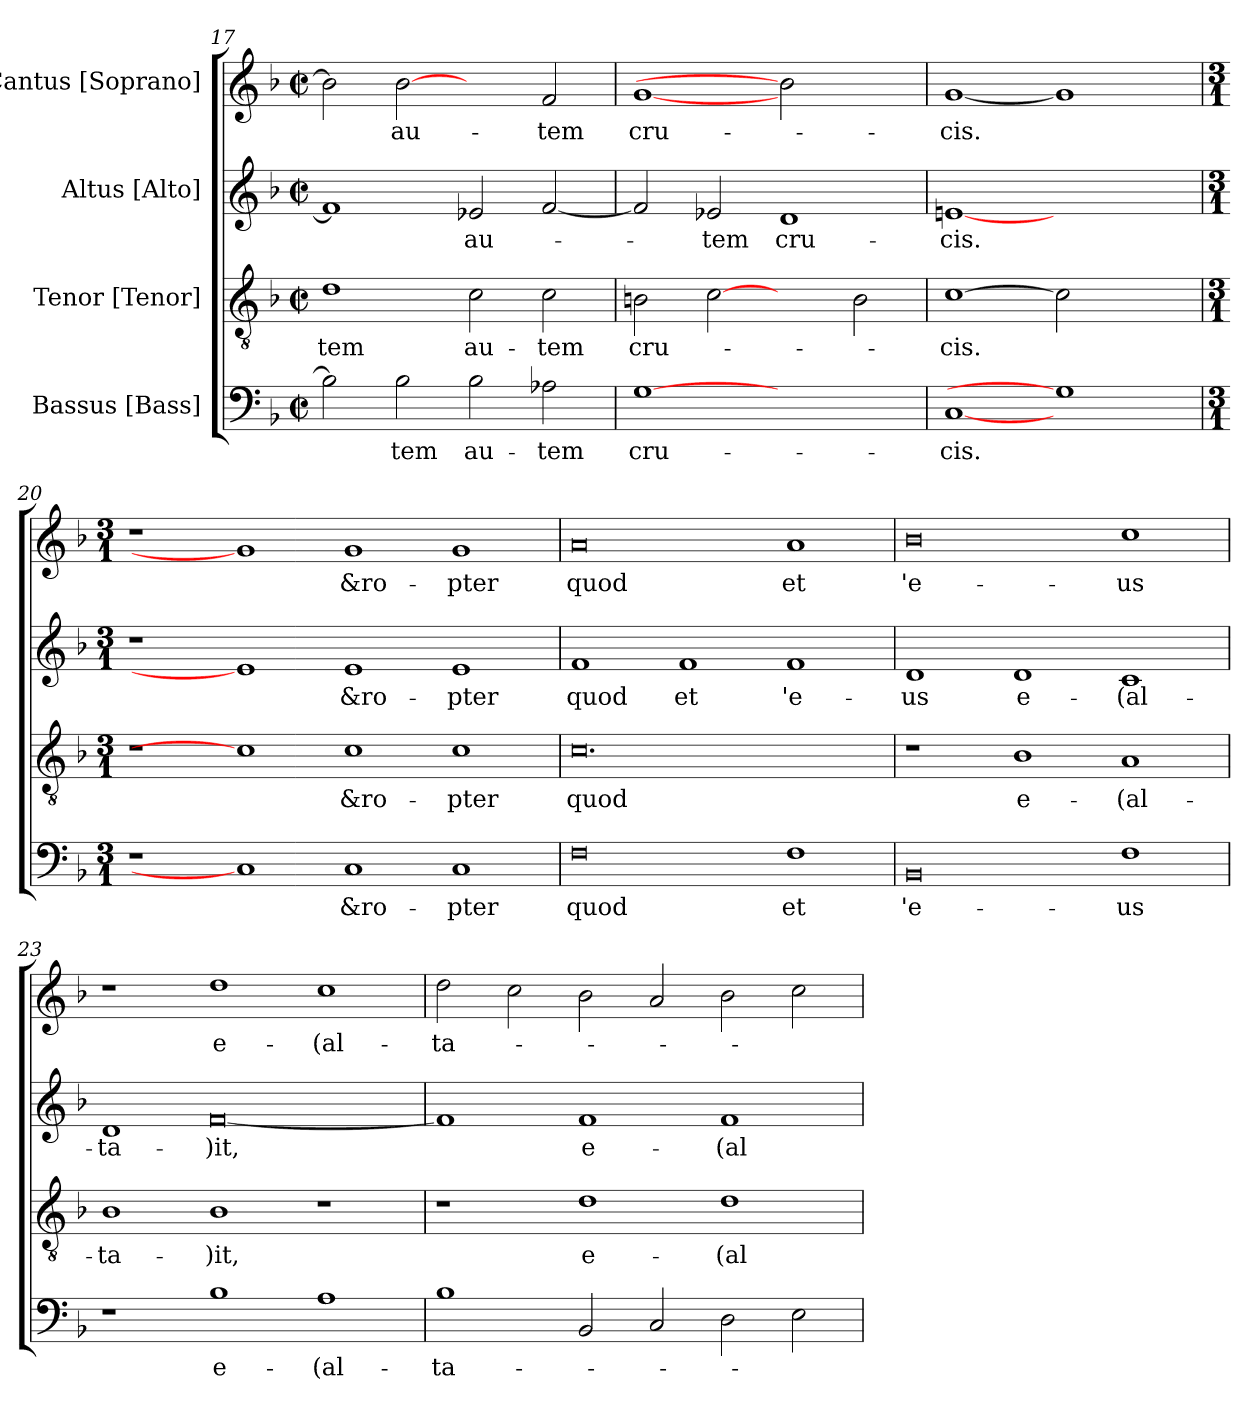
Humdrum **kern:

**kern	**text	**kern	**text	**kern	**text	**kern	**text
*part4	*part4	*part3	*part3	*part2	*part2	*part1	*part1
*staff4	*staff4	*staff3	*staff3	*staff2	*staff2	*staff1	*staff1
*I"Bassus [Bass]	*	*I"Tenor [Tenor]	*	*I"Altus [Alto]	*	*I"Cantus [Soprano]	*
*clefF4	*	*clefGv2	*	*clefG2	*	*clefG2	*
*k[b-]	*	*k[b-]	*	*k[b-]	*	*k[b-]	*
*F:	*	*F:	*	*F:	*	*F:	*
*M2/2	*	*M2/2	*	*M2/2	*	*M2/2	*
*met(c|)	*	*met(c|)	*	*met(c|)	*	*met(c|)	*
=17	=17	=17	=17	=17	=17	=17	=17
!	!	!	!LO:LY:b	!	!	!	!
2B-\]	.	1d	-tem	1f]	.	2b-\]	.
!	!LO:LY:b	!	!	!	!	!	!LO:LY:b
2B-\	-tem	.	.	.	.	[2b-	au-
!	!LO:LY:b	!	!LO:LY:b	!	!LO:LY:b	!	!
2B-\	au-	2c\	au-	2e-X/	au-	2ryy	.
!	!LO:LY:b	!	!LO:LY:b	!	!	!	!LO:LY:b
2A-X\	-tem	2c\	-tem	[<2f/	.	2f/	-tem
=18	=18	=18	=18	=18	=18	=18	=18
!	!LO:LY:b	!	!LO:LY:b	!	!	!	!LO:LY:b
[1G	cru-	2Bn\	cru-	2f/]	.	[1g	cru-
!	!	!	!	!	!LO:LY:b	!	!
.	.	[2c	.	2e-X/	-tem	.	.
!	!	!	!	!	!LO:LY:b	!	!
1ryy	.	2ryy	.	1d	cru-	2b-]	.
.	.	2B\	.	.	.	2ryy	.
=19	=19	=19	=19	=19	=19	=19	=19
!	!LO:LY:b	!	!LO:LY:b	!	!LO:LY:b	!	!LO:LY:b
[1C	-cis.	[1c	-cis.	[1en	-cis.	[1g	-cis.
1G]	.	2c]	.	1ryy	.	1g]	.
.	.	2ryy	.	.	.	.	.
!!LO:LB:g=z
=20	=20	=20	=20	=20	=20	=20	=20
*M3/1	*	*M3/1	*	*M3/1	*	*M3/1	*
1r	.	1r	.	1r	.	1r	.
1C]	.	1c]	.	1e]	.	1g]	.
!	!LO:LY:b	!	!LO:LY:b	!	!LO:LY:b	!	!LO:LY:b
1C	&ro-	1c	&ro-	1e	&ro-	1g	&ro-
!	!LO:LY:b	!	!LO:LY:b	!	!LO:LY:b	!	!LO:LY:b
1C	-pter	1c	-pter	1e	-pter	1g	-pter
=21	=21	=21	=21	=21	=21	=21	=21
!	!LO:LY:b	!	!LO:LY:b	!	!LO:LY:b	!	!LO:LY:b
0F	quod	0.c	quod	1f	quod	0a	quod
!	!	!	!	!	!LO:LY:b	!	!
.	.	.	.	1f	et	.	.
!	!LO:LY:b	!	!	!	!LO:LY:b	!	!LO:LY:b
1F	et	.	.	1f	'e-	1a	et
=22	=22	=22	=22	=22	=22	=22	=22
!	!LO:LY:b	!	!	!	!LO:LY:b	!	!LO:LY:b
0BB-	'e-	1r	.	1d	-us	0b-	'e-
!	!	!	!LO:LY:b	!	!LO:LY:b	!	!
.	.	1B-	e-	1d	e-	.	.
!	!LO:LY:b	!	!LO:LY:b	!	!LO:LY:b	!	!LO:LY:b
1F	-us	1A	-(al-	1c	-(al-	1cc	-us
=23	=23	=23	=23	=23	=23	=23	=23
!	!	!	!LO:LY:b	!	!LO:LY:b	!	!
1r	.	1B-	-ta-	1d	-ta-	1r	.
!	!LO:LY:b	!	!LO:LY:b	!	!LO:LY:b	!	!LO:LY:b
1B-	e-	1B-	-)it,	[<0f	-)it,	1dd	e-
!	!LO:LY:b	!	!	!	!	!	!LO:LY:b
1A	-(al-	1r	.	.	.	1cc	-(al-
!!LO:LB:g=z
=24	=24	=24	=24	=24	=24	=24	=24
!	!LO:LY:b	!	!	!	!	!	!LO:LY:b
1B-	-ta-	1r	.	1f]	.	2dd\	-ta-
.	.	.	.	.	.	2cc\	.
!	!	!	!LO:LY:b	!	!LO:LY:b	!	!
2BB-/	.	1d	e-	1f	e-	2b-\	.
2C/	.	.	.	.	.	2a/	.
!	!	!	!LO:LY:b	!	!LO:LY:b	!	!
2D\	.	1d	-(al-	1f	-(al-	2b-\	.
2E\	.	.	.	.	.	2cc\	.
=	=	=	=	=	=	=	=
*-	*-	*-	*-	*-	*-	*-	*-
